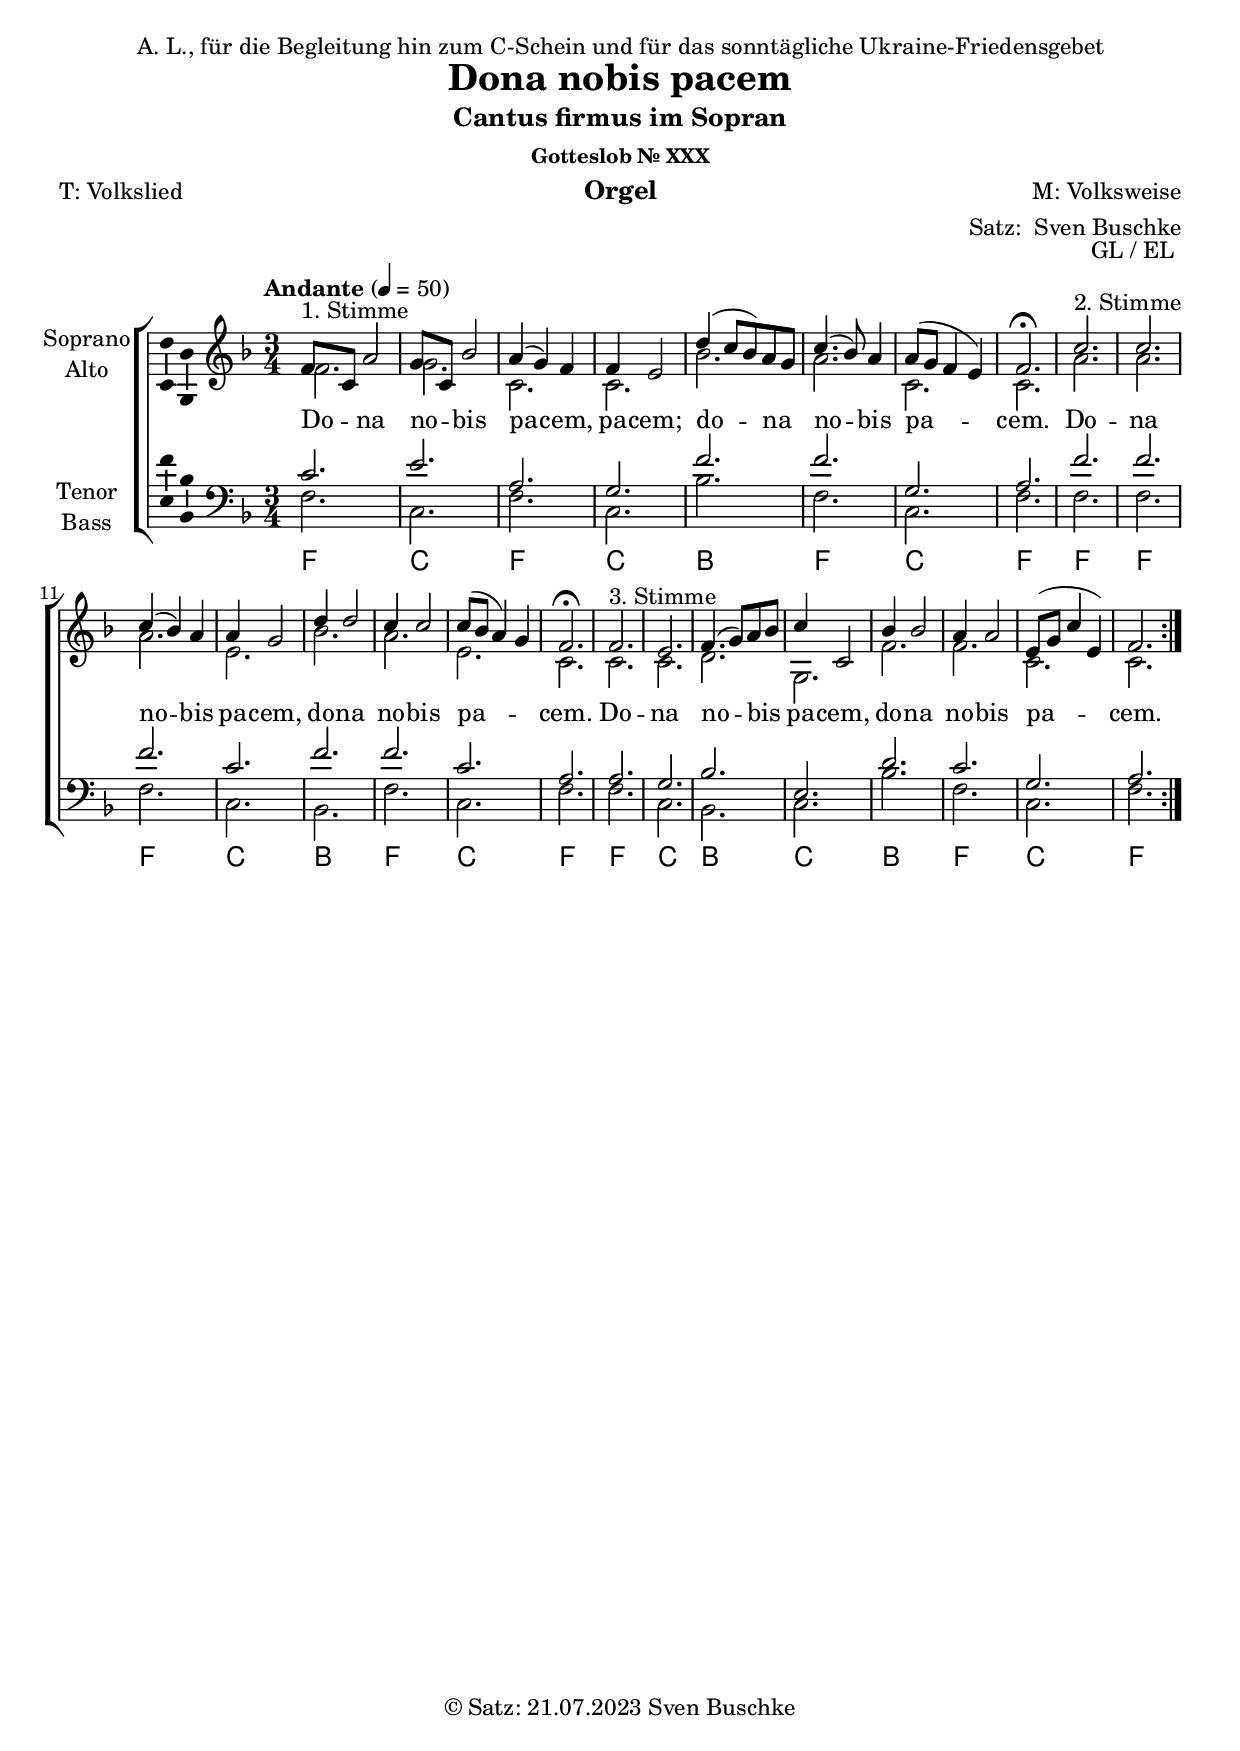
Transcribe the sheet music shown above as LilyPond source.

\version "2.24.1"
\language "english"

\include "predefined-guitar-fretboards.ly"

\header {
  dedication = "A. L., für die Begleitung hin zum C-Schein und für das sonntägliche Ukraine-Friedensgebet"
  title = "Dona nobis pacem"
  subsubtitle = "Gotteslob Nr. XXX"
  instrument = "Orgel"
  composer = "M: Volksweise"
  arranger = \markup { "Satz: " \with-url #"https://buschke.com" "Sven Buschke" }
  poet = "T: Volkslied"
  meter = ""
  piece = ""
  opus = "GL / EL "
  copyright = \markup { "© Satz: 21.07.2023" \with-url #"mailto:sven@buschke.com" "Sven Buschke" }
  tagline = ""
}

global = {
  \key f \major
  \time 3/4
  \tempo "Andante" 4=50
}

scoreASoprano = \relative c' {
  \global
  % Music follows here.
  \repeat volta 2 {
    f8^"1. Stimme" c a'2 g8 c, bf'2 a4(g) f f e2
    d'4(c8 bf) a g c4.(bf8) a4 a8(g f4 e) f2.\fermata
    c'2.^"2. Stimme" c c4(bf) a a g2 d'4 d2 c4 c2 c8(bf a4) g f2.\fermata
    f^"3. Stimme" e f4.(g8) a bf c4 c,2
    bf'4 bf2 a4 a2 e8(g c4 e,) f2.
  }
}

scoreAAlto = \relative c' {
  \global
  % Music follows here.
  f2. g c, c bf' a c, c
  a' a a e bf' a e c
  c c d g, f' f c c2.   
}

scoreATenor = \relative c {
  \global
  % Music follows here.
  c'2. e a, g f' f g, a
  f' f f c f f c a
  a g bf e, d' c g a2. 
}

scoreABass = \relative c, {
  \global
  % Music follows here.
  f'2. c f c bf' f c f
  f f f c bf f' c f
  f c bf c bf' f c f
}

scoreAVerse = \lyricmode {
  % Lyrics follow here.
  Do -- _ na no -- _ bis pa -- cem, pa -- cem;
  do -- na _ no -- bis pa -- cem.
  Do -- na no -- bis pa -- cem,
  do -- na no -- bis pa -- _ cem.
  Do -- na no -- bis _ pa -- cem,
  do -- na no -- bis pa -- cem.
}

scoreAChordNames = \chordmode {
  \global
  \germanChords
  % Chords follow here.
  f2. c f c bf f c f
  f f f c bf f c f
  f c bf c bf f c f
}

scoreAFigBass = \figuremode {
  \global
  % Figures follow here.
}

scoreAChoirPart = \new ChoirStaff <<
  \new Staff \with {
    midiInstrument = "choir aahs"
    instrumentName = \markup \center-column { "Soprano" "Alto" }
  } <<
    \new Voice = "soprano" \with {
      \consists "Ambitus_engraver"
    } { \voiceOne \scoreASoprano }
    \new Voice = "alto" \with {
      \consists "Ambitus_engraver"
      \override Ambitus #'X-offset = #2.0
    } { \voiceTwo \scoreAAlto }
  >>
  \new Lyrics \with {
    \override VerticalAxisGroup #'staff-affinity = #CENTER
  } \lyricsto "soprano" \scoreAVerse
  \new Staff \with {
    midiInstrument = "choir aahs"
    instrumentName = \markup \center-column { "Tenor" "Bass" }
  } <<
    \clef bass
    \new Voice = "tenor" \with {
      \consists "Ambitus_engraver"
    } { \voiceOne \scoreATenor }
    \new Voice = "bass" \with {
      \consists "Ambitus_engraver"
      \override Ambitus #'X-offset = #2.0
    } { \voiceTwo \scoreABass }
  >>
>>

scoreAChordsPart = <<
  \new ChordNames \scoreAChordNames
%   \scoreAChordNames
%   \new FretBoards \scoreAChordNames
>>

scoreABassFiguresPart = \new FiguredBass \with {
  useBassFigureExtenders = ##t
} \scoreAFigBass

\bookpart {
  \header {
      subtitle = "Cantus firmus im Sopran"
  }
  \score {
    <<
      \scoreAChoirPart
      \scoreAChordsPart
      \scoreABassFiguresPart
    >>
    \layout { }
    \midi {
      \tempo 4=100
    }
  }
}

scoreBSoprano = \relative c'' {
  \global
  % Music follows here.
}

scoreBAlto = \relative c' {
  \global
  % Music follows here.
}

scoreBTenor = \relative c' {
  \global
  % Music follows here.
}

scoreBBass = \relative c {
  \global
  % Music follows here.
}

scoreBVerse = \lyricmode {
  % Lyrics follow here.
}

scoreBChordNames = \chordmode {
  \global
  \germanChords
  % Chords follow here.
}

scoreBFigBass = \figuremode {
  \global
  % Figures follow here.
}

scoreBChoirPart = \new ChoirStaff <<
  \new Staff \with {
    midiInstrument = "choir aahs"
    instrumentName = \markup \center-column { "Soprano" "Alto" }
  } <<
    \new Voice = "soprano" \with {
      \consists "Ambitus_engraver"
    } { \voiceOne \scoreBSoprano }
    \new Voice = "alto" \with {
      \consists "Ambitus_engraver"
      \override Ambitus #'X-offset = #2.0
    } { \voiceTwo \scoreBAlto }
  >>
  \new Lyrics \with {
    \override VerticalAxisGroup #'staff-affinity = #CENTER
  } \lyricsto "soprano" \scoreBVerse
  \new Staff \with {
    midiInstrument = "choir aahs"
    instrumentName = \markup \center-column { "Tenor" "Bass" }
  } <<
    \clef bass
    \new Voice = "tenor" \with {
      \consists "Ambitus_engraver"
    } { \voiceOne \scoreBTenor }
    \new Voice = "bass" \with {
      \consists "Ambitus_engraver"
      \override Ambitus #'X-offset = #2.0
    } { \voiceTwo \scoreBBass }
  >>
>>

scoreBChordsPart = <<
  \new ChordNames \scoreBChordNames
%   \scoreBChordNames
%   \new FretBoards \scoreBChordNames
>>

scoreBBassFiguresPart = \new FiguredBass \with {
  useBassFigureExtenders = ##t
} \scoreBFigBass

\bookpart {
  \header {
      subtitle = "Cantus firmus im Tenor"
  }
  \score {
    <<
      \scoreBChoirPart
      \scoreBChordsPart
      \scoreBBassFiguresPart
    >>
    \layout { }
    \midi {
      \tempo 4=100
    }
  }
}

scoreCSoprano = \relative c'' {
  \global
  % Music follows here.
}

scoreCAlto = \relative c' {
  \global
  % Music follows here.
}

scoreCTenor = \relative c' {
  \global
  % Music follows here.
}

scoreCBass = \relative c {
  \global
  % Music follows here.
}

scoreCVerse = \lyricmode {
  % Lyrics follow here.
}

scoreCChordNames = \chordmode {
  \global
  \germanChords
  % Chords follow here.
}

scoreCFigBass = \figuremode {
  \global
  % Figures follow here.
}

scoreCChoirPart = \new ChoirStaff <<
  \new Staff \with {
    midiInstrument = "choir aahs"
    instrumentName = \markup \center-column { "Soprano" "Alto" }
  } <<
    \new Voice = "soprano" \with {
      \consists "Ambitus_engraver"
    } { \voiceOne \scoreCSoprano }
    \new Voice = "alto" \with {
      \consists "Ambitus_engraver"
      \override Ambitus #'X-offset = #2.0
    } { \voiceTwo \scoreCAlto }
  >>
  \new Lyrics \with {
    \override VerticalAxisGroup #'staff-affinity = #CENTER
  } \lyricsto "soprano" \scoreCVerse
  \new Staff \with {
    midiInstrument = "choir aahs"
    instrumentName = \markup \center-column { "Tenor" "Bass" }
  } <<
    \clef bass
    \new Voice = "tenor" \with {
      \consists "Ambitus_engraver"
    } { \voiceOne \scoreCTenor }
    \new Voice = "bass" \with {
      \consists "Ambitus_engraver"
      \override Ambitus #'X-offset = #2.0
    } { \voiceTwo \scoreCBass }
  >>
>>

scoreCChordsPart = <<
  \new ChordNames \scoreCChordNames
%   \scoreCChordNames
%   \new FretBoards \scoreCChordNames
>>

scoreCBassFiguresPart = \new FiguredBass \with {
  useBassFigureExtenders = ##t
} \scoreCFigBass

\bookpart {
  \header {
      subtitle = "Cantus firmus im Bass"
  }
  \score {
    <<
      \scoreCChoirPart
      \scoreCChordsPart
      \scoreCBassFiguresPart
    >>
    \layout { }
    \midi {
      \tempo 4=100
    }
  }
}

scoreDSoprano = \relative c'' {
  \global
  % Music follows here.
}

scoreDAlto = \relative c' {
  \global
  % Music follows here.
}

scoreDTenor = \relative c' {
  \global
  % Music follows here.
}

scoreDBass = \relative c {
  \global
  % Music follows here.
}

scoreDVerse = \lyricmode {
  % Lyrics follow here.
}

scoreDChordNames = \chordmode {
  \global
  \germanChords
  % Chords follow here.
}

scoreDFigBass = \figuremode {
  \global
  % Figures follow here.
}

scoreDChoirPart = \new ChoirStaff <<
  \new Staff \with {
    midiInstrument = "choir aahs"
    instrumentName = \markup \center-column { "Soprano" "Alto" }
  } <<
    \new Voice = "soprano" \with {
      \consists "Ambitus_engraver"
    } { \voiceOne \scoreDSoprano }
    \new Voice = "alto" \with {
      \consists "Ambitus_engraver"
      \override Ambitus #'X-offset = #2.0
    } { \voiceTwo \scoreDAlto }
  >>
  \new Lyrics \with {
    \override VerticalAxisGroup #'staff-affinity = #CENTER
  } \lyricsto "soprano" \scoreDVerse
  \new Staff \with {
    midiInstrument = "choir aahs"
    instrumentName = \markup \center-column { "Tenor" "Bass" }
  } <<
    \clef bass
    \new Voice = "tenor" \with {
      \consists "Ambitus_engraver"
    } { \voiceOne \scoreDTenor }
    \new Voice = "bass" \with {
      \consists "Ambitus_engraver"
      \override Ambitus #'X-offset = #2.0
    } { \voiceTwo \scoreDBass }
  >>
>>

scoreDChordsPart = <<
  \new ChordNames \scoreDChordNames
%   \scoreDChordNames
%   \new FretBoards \scoreDChordNames
>>

scoreDBassFiguresPart = \new FiguredBass \with {
  useBassFigureExtenders = ##t
} \scoreDFigBass

\bookpart {
  \header {
      subtitle = "Cantus firmus im Alt"
  }
  \score {
    <<
      \scoreDChoirPart
      \scoreDChordsPart
      \scoreDBassFiguresPart
    >>
    \layout { }
    \midi {
      \tempo 4=100
    }
  }
}